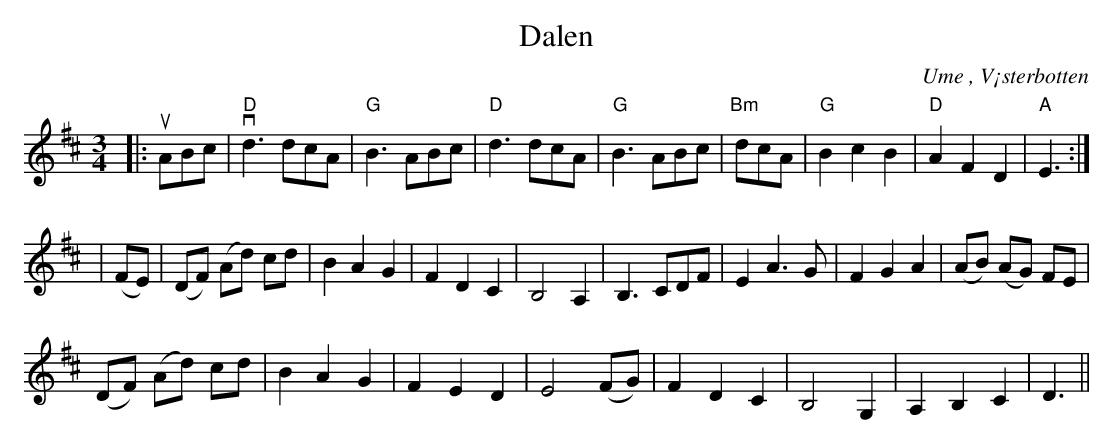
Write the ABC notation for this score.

X:1
T:Dalen
O:Ume , V¡sterbotten
M:3/4
L:1/8
K:D
|: uABc | "D"vd3 dcA | "G"B3 ABc | "D" d3 dcA | "G"B3 ABc | "Bm"3 dcA | "G"B2 c2 B2 | "D"A2 F2 D2 | "A"E3 :|
| (FE) | (DF) (Ad) cd | B2 A2 G2 | F2 D2 C2 | B,4 A,2 | B,3 CDF | E2 A3 G | F2 G2 A2 | (AB) (AG) FE |
 (DF) (Ad) cd | B2 A2 G2 | F2 E2 D2 | E4 (FG) | F2 D2 C2 | B,4 G,2 | A,2 B,2 C2 | D3 ||
